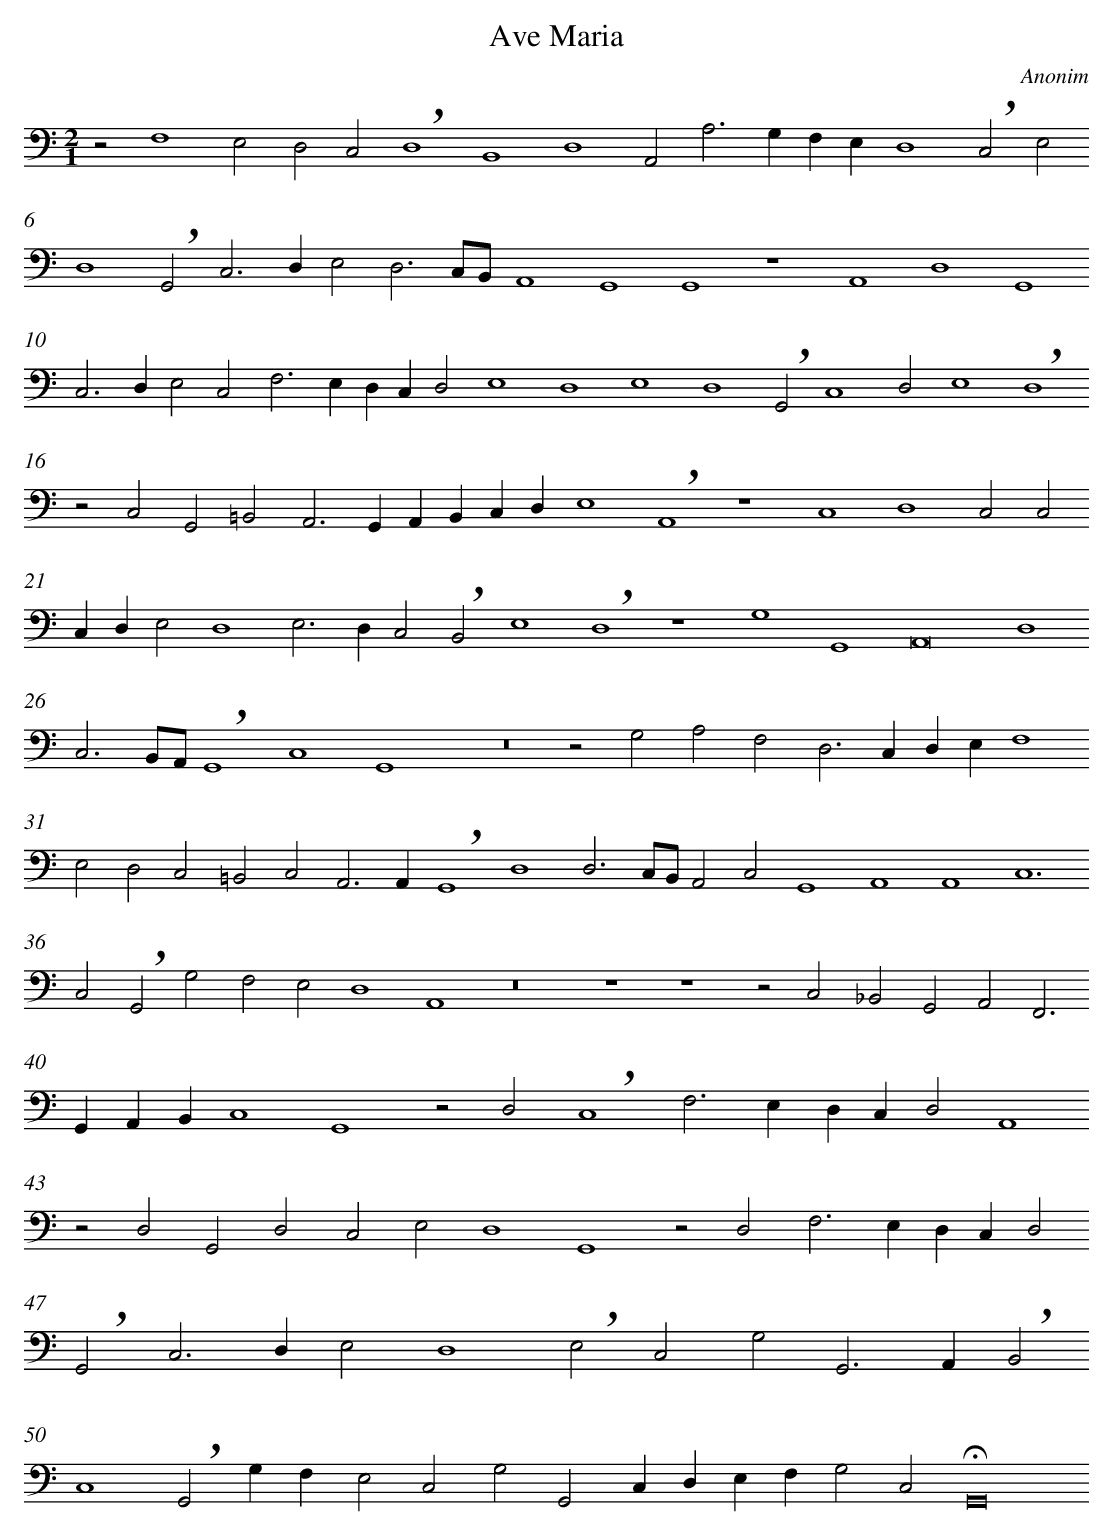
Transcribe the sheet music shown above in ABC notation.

X:1
T: Ave Maria
C: Anonim
L: 1/4
M: 2/1
K: C clef=bass
z2F,4E,2 [|]
D,2C,2!breath!D,4 [|]
B,,4D,4 [|]
A,,2A,2>G,2F,E, [|]
D,4!breath!C,2E,2 [|]
D,4!breath!G,,2C,3 [|]
D,E,2D,3C,/B,,/ [|]
A,,4G,,4 [|]
G,,4z4A,,4 [|]
D,4G,,4 [|]
C,2>D,2E,2C,2 [|]
F,2>E,2D,C,D,2 [|]
E,4D,4 [|]
E,4D,4 [|]
!breath!G,,2C,4D,2 [|]
E,4!breath!D,4 [|]
z2C,2G,,2=B,,2 [|]
A,,2>G,,2A,,B,,C,D, [|]
E,4!breath!A,,4 [|]
z4C,4 [|]
D,4C,2C,2 [|]
C,D,E,2D,4 [|]
E,2>D,2C,2!breath!B,,2 [|]
E,4!breath!D,4 [|]
z4G,4 [|]
G,,4A,,8 [|]
D,4 [|]
C,3B,,/A,,/!breath!G,,4 [|]
C,4G,,4 [|]
z8 [|]
z2G,2A,2F,2 [|]
D,2>C,2D,E,F,4 [|]
E,2D,2C,2 [|]
=B,,2C,2A,,3A,, [|]
!breath!G,,4D,4 [|]
D,3C,/B,,/A,,2C,2 [|]
G,,4A,,4 [|]
A,,4C,6 [|]
C,2!breath!G,,2G,2 [|]
F,2E,2D,4 [|]
A,,4z8 [|]
z4 [|]
z4z2C,2 [|]
_B,,2G,,2A,,2F,,3 [|]
G,,A,,B,,C,4 [|]
G,,4z2D,2 [|]
!breath!C,4F,3E, [|]
D,C,D,2A,,4 [|]
z2D,2G,,2D,2 [|]
C,2E,2D,4 [|]
G,,4z2D,2 [|]
F,2>E,2D,C,D,2 [|]
!breath!G,,2C,2>D,2E,2 [|]
D,4!breath!E,2C,2 [|]
G,2G,,2>A,,2!breath!B,,2 [|]
C,4!breath!G,,2G,F, [|]
E,2C,2G,2G,,2 [|]
C,D,E,F,G,2C,2 [|]
!fermata!G,,8 [|]
